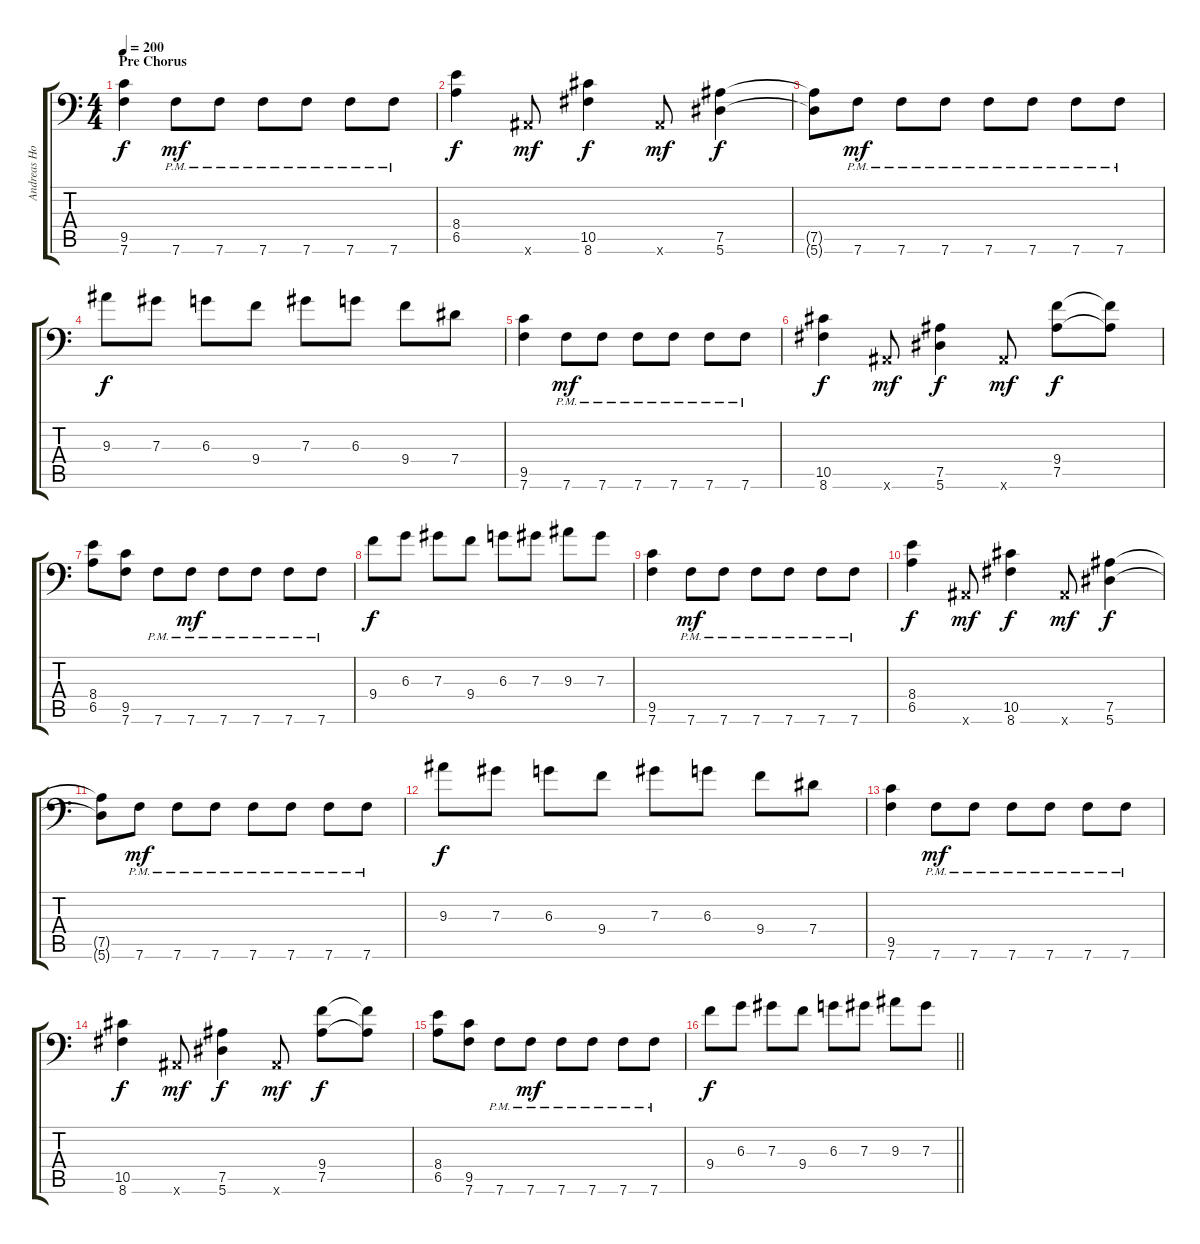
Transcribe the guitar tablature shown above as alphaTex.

\track ("Andreas Holma" "Andreas Ho") {instrument distortionguitar}
\staff {score tabs}
\tuning (Bb3 F3 Db3 Ab2 Eb2 Bb1) {hide}
\ts (4 4)
\section ("" "Pre Chorus")
\tempo 200
\clef f4
\ks c
(9.5 7.6).4{dy f} 7.6{pm}.8{dy mf} 7.6{pm}.8 7.6{pm}.8 7.6{pm}.8 7.6{pm}.8 7.6{pm}.8 |
(8.4 6.5).4{dy f} 0.6{x}.8{dy mf} (10.5 8.6).4{dy f} 0.6{x}.8{dy mf} (7.5 5.6).4{dy f} |
(7.5{t} 5.6{t}).8 7.6{pm}.8{dy mf} 7.6{pm}.8 7.6{pm}.8 7.6{pm}.8 7.6{pm}.8 7.6{pm}.8 7.6{pm}.8 |
9.3.8{dy f} 7.3.8 6.3.8 9.4.8 7.3.8 6.3.8 9.4.8 7.4.8 |
(9.5 7.6).4 7.6{pm}.8{dy mf} 7.6{pm}.8 7.6{pm}.8 7.6{pm}.8 7.6{pm}.8 7.6{pm}.8 |
(10.5 8.6).4{dy f} 0.6{x}.8{dy mf} (7.5 5.6).4{dy f} 0.6{x}.8{dy mf} (9.4 7.5).8{dy f} (9.4{t} 7.5{t}).8 |
(8.4 6.5).8 (9.5 7.6).8 7.6{pm}.8 7.6{pm}.8{dy mf} 7.6{pm}.8 7.6{pm}.8 7.6{pm}.8 7.6{pm}.8 |
9.4.8{dy f} 6.3.8 7.3.8 9.4.8 6.3.8 7.3.8 9.3.8 7.3.8 |
(9.5 7.6).4 7.6{pm}.8{dy mf} 7.6{pm}.8 7.6{pm}.8 7.6{pm}.8 7.6{pm}.8 7.6{pm}.8 |
(8.4 6.5).4{dy f} 0.6{x}.8{dy mf} (10.5 8.6).4{dy f} 0.6{x}.8{dy mf} (7.5 5.6).4{dy f} |
(7.5{t} 5.6{t}).8 7.6{pm}.8{dy mf} 7.6{pm}.8 7.6{pm}.8 7.6{pm}.8 7.6{pm}.8 7.6{pm}.8 7.6{pm}.8 |
9.3.8{dy f} 7.3.8 6.3.8 9.4.8 7.3.8 6.3.8 9.4.8 7.4.8 |
(9.5 7.6).4 7.6{pm}.8{dy mf} 7.6{pm}.8 7.6{pm}.8 7.6{pm}.8 7.6{pm}.8 7.6{pm}.8 |
(10.5 8.6).4{dy f} 0.6{x}.8{dy mf} (7.5 5.6).4{dy f} 0.6{x}.8{dy mf} (9.4 7.5).8{dy f} (9.4{t} 7.5{t}).8 |
(8.4 6.5).8 (9.5 7.6).8 7.6{pm}.8 7.6{pm}.8{dy mf} 7.6{pm}.8 7.6{pm}.8 7.6{pm}.8 7.6{pm}.8 |
\barLineRight lightlight
9.4.8{dy f} 6.3.8 7.3.8 9.4.8 6.3.8 7.3.8 9.3.8 7.3.8
